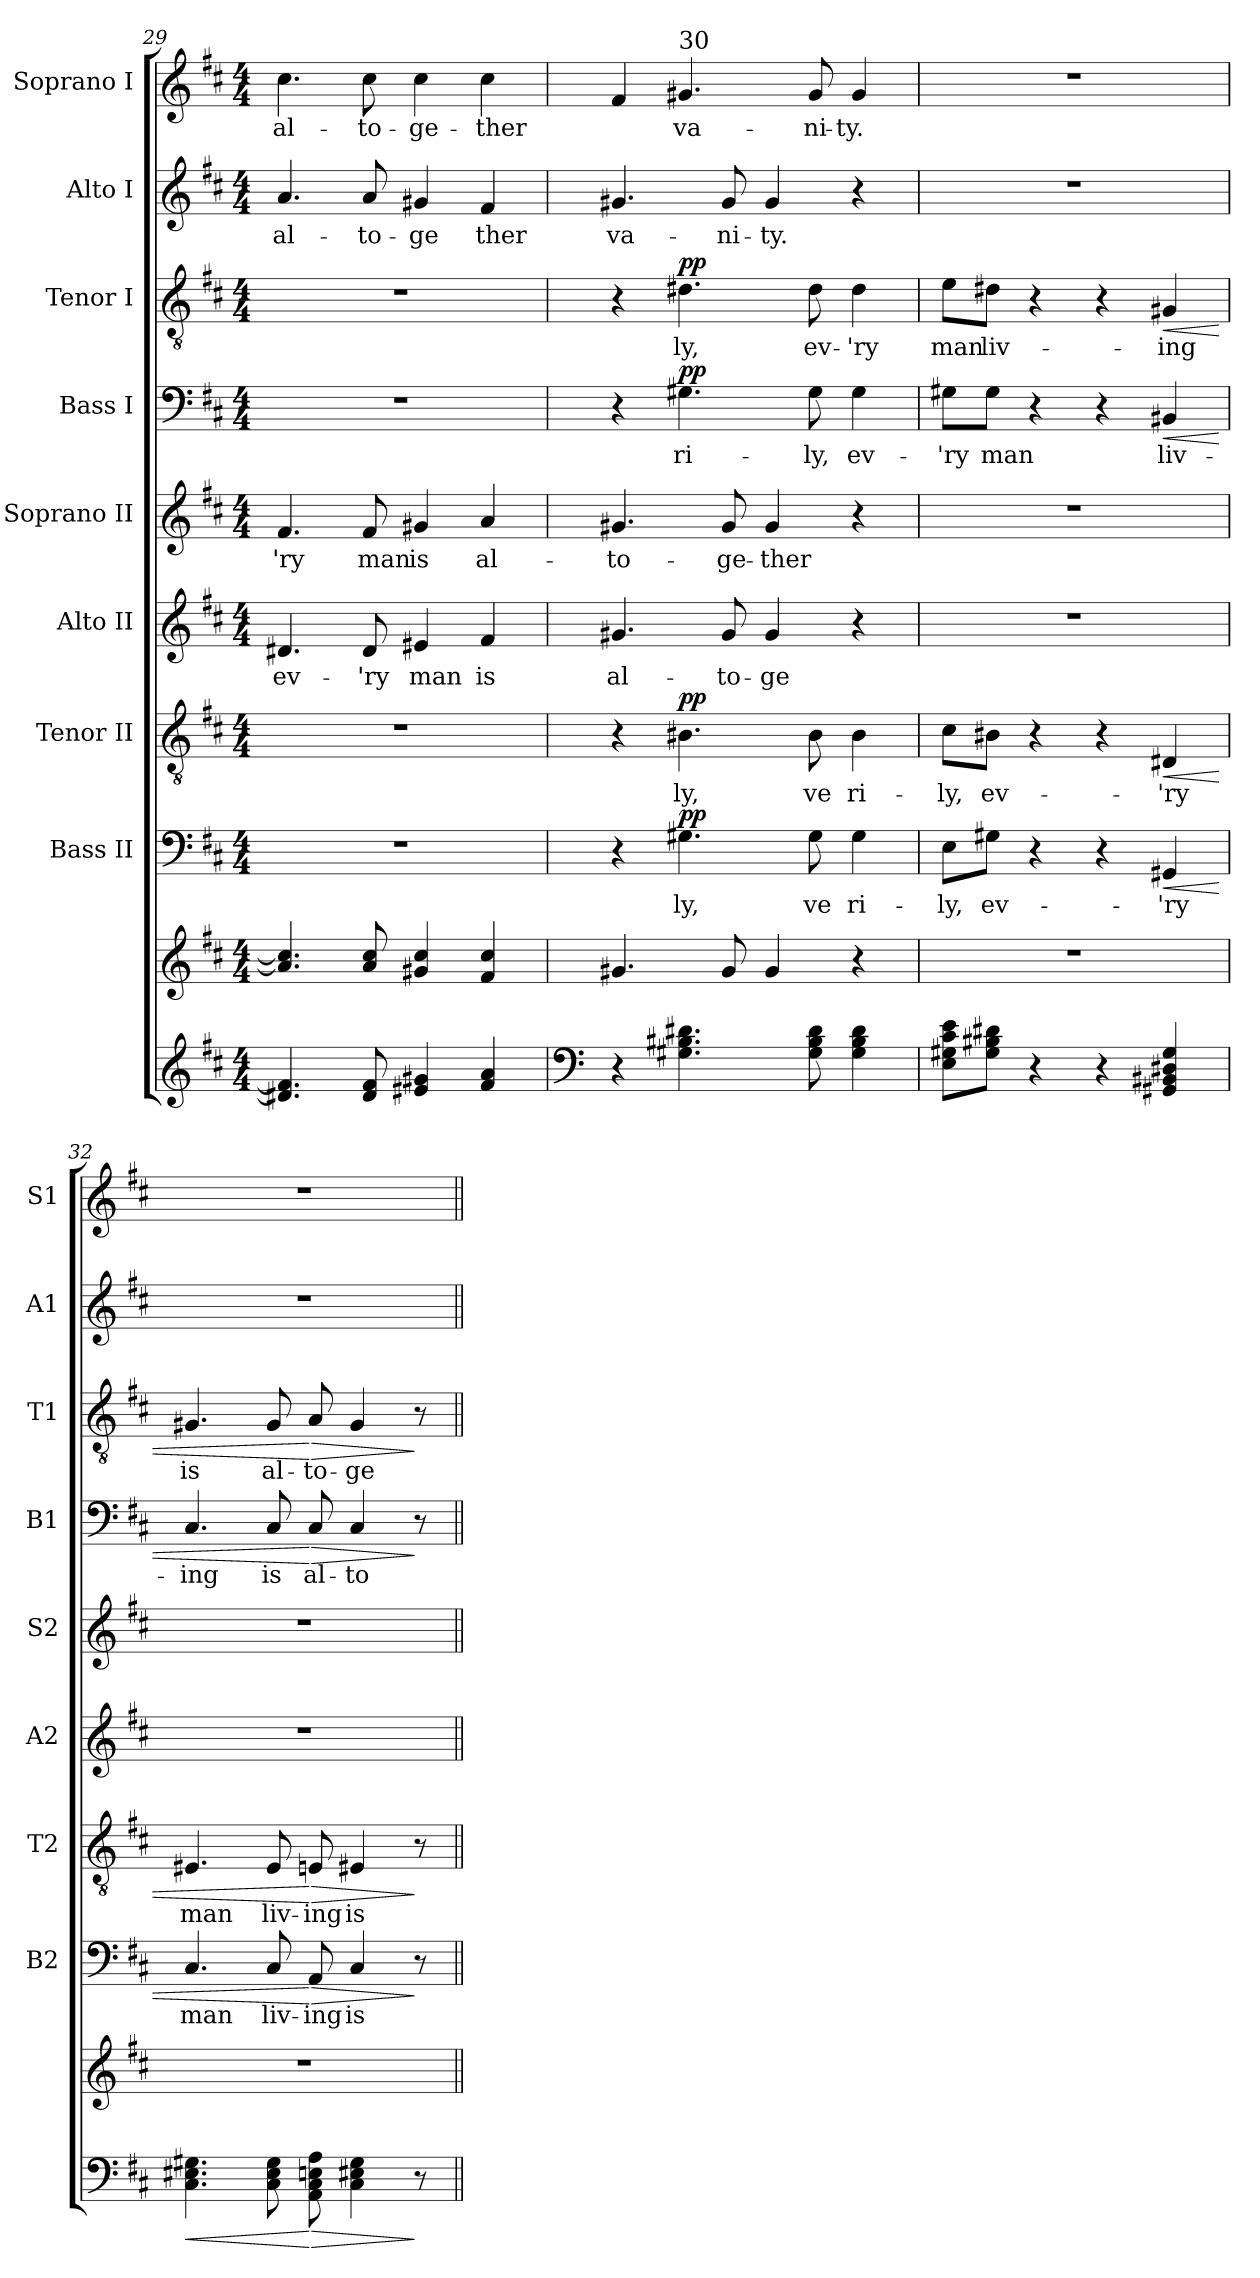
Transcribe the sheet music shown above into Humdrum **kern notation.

**kern	**dynam	**kern	**kern	**text	**dynam	**kern	**text	**dynam	**kern	**text	**kern	**text	**kern	**text	**dynam	**kern	**text	**dynam	**kern	**text	**kern	**text
*part10	*part10	*part9	*part8	*part8	*part8	*part7	*part7	*part7	*part6	*part6	*part5	*part5	*part4	*part4	*part4	*part3	*part3	*part3	*part2	*part2	*part1	*part1
*staff10	*staff10	*staff9	*staff8	*staff8	*staff8	*staff7	*staff7	*staff7	*staff6	*staff6	*staff5	*staff5	*staff4	*staff4	*staff4	*staff3	*staff3	*staff3	*staff2	*staff2	*staff1	*staff1
*	*	*	*I"Bass II	*	*	*I"Tenor II	*	*	*I"Alto II	*	*I"Soprano II	*	*I"Bass I	*	*	*I"Tenor I	*	*	*I"Alto I	*	*I"Soprano I	*
*	*	*	*I'B2	*	*	*I'T2	*	*	*I'A2	*	*I'S2	*	*I'B1	*	*	*I'T1	*	*	*I'A1	*	*I'S1	*
*clefG2	*	*clefG2	*clefF4	*	*	*clefGv2	*	*	*clefG2	*	*clefG2	*	*clefF4	*	*	*clefGv2	*	*	*clefG2	*	*clefG2	*
*k[f#c#]	*	*k[f#c#]	*k[f#c#]	*	*	*k[f#c#]	*	*	*k[f#c#]	*	*k[f#c#]	*	*k[f#c#]	*	*	*k[f#c#]	*	*	*k[f#c#]	*	*k[f#c#]	*
*D:	*	*D:	*D:	*	*	*D:	*	*	*D:	*	*D:	*	*D:	*	*	*D:	*	*	*D:	*	*D:	*
*M4/4	*	*M4/4	*M4/4	*	*	*M4/4	*	*	*M4/4	*	*M4/4	*	*M4/4	*	*	*M4/4	*	*	*M4/4	*	*M4/4	*
=29	=29	=29	=29	=29	=29	=29	=29	=29	=29	=29	=29	=29	=29	=29	=29	=29	=29	=29	=29	=29	=29	=29
!	!	!	!	!	!	!	!	!	!	!LO:LY:b	!	!LO:LY:b	!	!	!	!	!	!	!	!LO:LY:b	!	!LO:LY:b
4.d#X/] 4.f#/]	.	4.a/] 4.cc#/]	1r	.	.	1r	.	.	4.d#X/	ev-	4.f#/	-'ry	1r	.	.	1r	.	.	4.a/	al-	4.cc#\	al-
!	!	!	!	!	!	!	!	!	!	!LO:LY:b	!	!LO:LY:b	!	!	!	!	!	!	!	!LO:LY:b	!	!LO:LY:b
8d#/ 8f#/	.	8a/ 8cc#/	.	.	.	.	.	.	8d#/	-'ry	8f#/	man	.	.	.	.	.	.	8a/	-to-	8cc#\	-to-
!	!	!	!	!	!	!	!	!	!	!LO:LY:b	!	!LO:LY:b	!	!	!	!	!	!	!	!LO:LY:b	!	!LO:LY:b
4e#X/ 4g#X/	.	4g#X/ 4cc#/	.	.	.	.	.	.	4e#X/	man	4g#X/	is	.	.	.	.	.	.	4g#X/	-ge	4cc#\	-ge-
!	!	!	!	!	!	!	!	!	!	!LO:LY:b	!	!LO:LY:b	!	!	!	!	!	!	!	!LO:LY:b	!	!LO:LY:b
4f#/ 4a/	.	4f#/ 4cc#/	.	.	.	.	.	.	4f#/	is	4a/	al-	.	.	.	.	.	.	4f#/	ther	4cc#\	-ther
=30	=30	=30	=30	=30	=30	=30	=30	=30	=30	=30	=30	=30	=30	=30	=30	=30	=30	=30	=30	=30	=30	=30
*clefF4	*	*	*	*	*	*	*	*	*	*	*	*	*	*	*	*	*	*	*	*	*	*
!	!	!	!	!	!	!	!	!	!	!LO:LY:b	!	!LO:LY:b	!	!	!	!	!	!	!	!LO:LY:b	!	!
4r	.	4.g#X/	4r	.	.	4r	.	.	4.g#X/	al-	4.g#X/	-to-	4r	.	.	4r	.	.	4.g#X/	va-	4f#/	.
!	!	!	!	!	!	!	!	!	!	!	!	!	!	!	!	!	!	!	!	!	!LO:TX:a:t=30	!
!	!	!	!	!LO:LY:b	!LO:DY:b	!	!LO:LY:b	!LO:DY:b	!	!	!	!	!	!LO:LY:b	!LO:DY:b	!	!LO:LY:b	!LO:DY:b	!	!	!	!LO:LY:b
4.G#X\ 4.B#X\ 4.d#X\	.	.	4.G#X\	-ly,	pp	4.B#X\	-ly,	pp	.	.	.	.	4.G#X\	-ri-	pp	4.d#X\	-ly,	pp	.	.	4.g#X/	va-
!	!	!	!	!	!	!	!	!	!	!LO:LY:b	!	!LO:LY:b	!	!	!	!	!	!	!	!LO:LY:b	!	!
.	.	8g#/	.	.	.	.	.	.	8g#/	-to-	8g#/	-ge-	.	.	.	.	.	.	8g#/	-ni-	.	.
!	!	!	!	!	!	!	!	!	!	!LO:LY:b	!	!LO:LY:b	!	!	!	!	!	!	!	!LO:LY:b	!	!
.	.	4g#/	.	.	.	.	.	.	4g#/	-ge-	4g#/	-ther	.	.	.	.	.	.	4g#/	-ty.	.	.
!	!	!	!	!LO:LY:b	!	!	!LO:LY:b	!	!	!	!	!	!	!LO:LY:b	!	!	!LO:LY:b	!	!	!	!	!LO:LY:b
8G#\ 8B#\ 8d#\	.	.	8G#\	ve­	.	8B#\	ve­	.	.	.	.	.	8G#\	-ly,	.	8d#\	ev-	.	.	.	8g#/	-ni-
!	!	!	!	!LO:LY:b	!	!	!LO:LY:b	!	!	!	!	!	!	!LO:LY:b	!	!	!LO:LY:b	!	!	!	!	!LO:LY:b
4G#\ 4B#\ 4d#\	.	4r	4G#\	ri-	.	4B#\	ri-	.	4r	.	4r	.	4G#\	ev-	.	4d#\	-'ry	.	4r	.	4g#/	-ty.
=31	=31	=31	=31	=31	=31	=31	=31	=31	=31	=31	=31	=31	=31	=31	=31	=31	=31	=31	=31	=31	=31	=31
!	!	!	!	!LO:LY:b	!	!	!LO:LY:b	!	!	!	!	!	!	!LO:LY:b	!	!	!LO:LY:b	!	!	!	!	!
8E\ 8G#X\ 8c#\ 8e\L	.	1r	8E\L	-ly,	.	8c#\L	-ly,	.	1r	.	1r	.	8G#X\L	-'ry	.	8e\L	man	.	1r	.	1r	.
!	!	!	!	!LO:LY:b	!	!	!LO:LY:b	!	!	!	!	!	!	!LO:LY:b	!	!	!LO:LY:b	!	!	!	!	!
8G#\ 8B#X\ 8d#X\J	.	.	8G#X\J	ev-	.	8B#X\J	ev-	.	.	.	.	.	8G#\J	man	.	8d#X\J	liv-	.	.	.	.	.
4r	.	.	4r	.	.	4r	.	.	.	.	.	.	4r	.	.	4r	.	.	.	.	.	.
4r	.	.	4r	.	.	4r	.	.	.	.	.	.	4r	.	.	4r	.	.	.	.	.	.
!	!	!	!	!LO:LY:b	!LO:HP:b	!	!LO:LY:b	!LO:HP:b	!	!	!	!	!	!LO:LY:b	!LO:HP:b	!	!LO:LY:b	!LO:HP:b	!	!	!	!
4GG#X/ 4BB#X/ 4D#X/ 4G#/	.	.	4GG#X/	-'ry	<	4D#X/	-'ry	<	.	.	.	.	4BB#X/	liv-	<	4G#X/	-ing	<	.	.	.	.
=32	=32	=32	=32	=32	=32	=32	=32	=32	=32	=32	=32	=32	=32	=32	=32	=32	=32	=32	=32	=32	=32	=32
!	!LO:HP:b	!	!	!LO:LY:b	!	!	!LO:LY:b	!	!	!	!	!	!	!LO:LY:b	!	!	!LO:LY:b	!	!	!	!	!
4.C#\ 4.E#X\ 4.G#X\	<	1r	4.C#/	man	.	4.E#X/	man	.	1r	.	1r	.	4.C#/	-ing	.	4.G#X/	is	.	1r	.	1r	.
!	!	!	!	!LO:LY:b	!	!	!LO:LY:b	!	!	!	!	!	!	!LO:LY:b	!	!	!LO:LY:b	!	!	!	!	!
8C#\ 8E#\ 8G#\	.	.	8C#/	liv-	.	8E#/	liv-	.	.	.	.	.	8C#/	is	.	8G#/	al-	.	.	.	.	.
!	!LO:HP:n=1:b	!	!	!LO:LY:b	!LO:HP:n=1:b	!	!LO:LY:b	!LO:HP:n=1:b	!	!	!	!	!	!LO:LY:b	!LO:HP:n=1:b	!	!LO:LY:b	!LO:HP:n=1:b	!	!	!	!
8AA\ 8C#\ 8En\ 8A\	[ >	.	8AA/	-ing	[ >	8En/	-ing	[ >	.	.	.	.	8C#/	al-	[ >	8A/	-to-	[ >	.	.	.	.
!	!	!	!	!LO:LY:b	!	!	!LO:LY:b	!	!	!	!	!	!	!LO:LY:b	!	!	!LO:LY:b	!	!	!	!	!
4C#\ 4E#X\ 4G#\	.	.	4C#/	is	.	4E#X/	is	.	.	.	.	.	4C#/	-to-	.	4G#/	-ge-	.	.	.	.	.
8r	]	.	8r	.	]	8r	.	]	.	.	.	.	8r	.	]	8r	.	]	.	.	.	.
=||	=||	=||	=||	=||	=||	=||	=||	=||	=||	=||	=||	=||	=||	=||	=||	=||	=||	=||	=||	=||	=||	=||
*-	*-	*-	*-	*-	*-	*-	*-	*-	*-	*-	*-	*-	*-	*-	*-	*-	*-	*-	*-	*-	*-	*-
